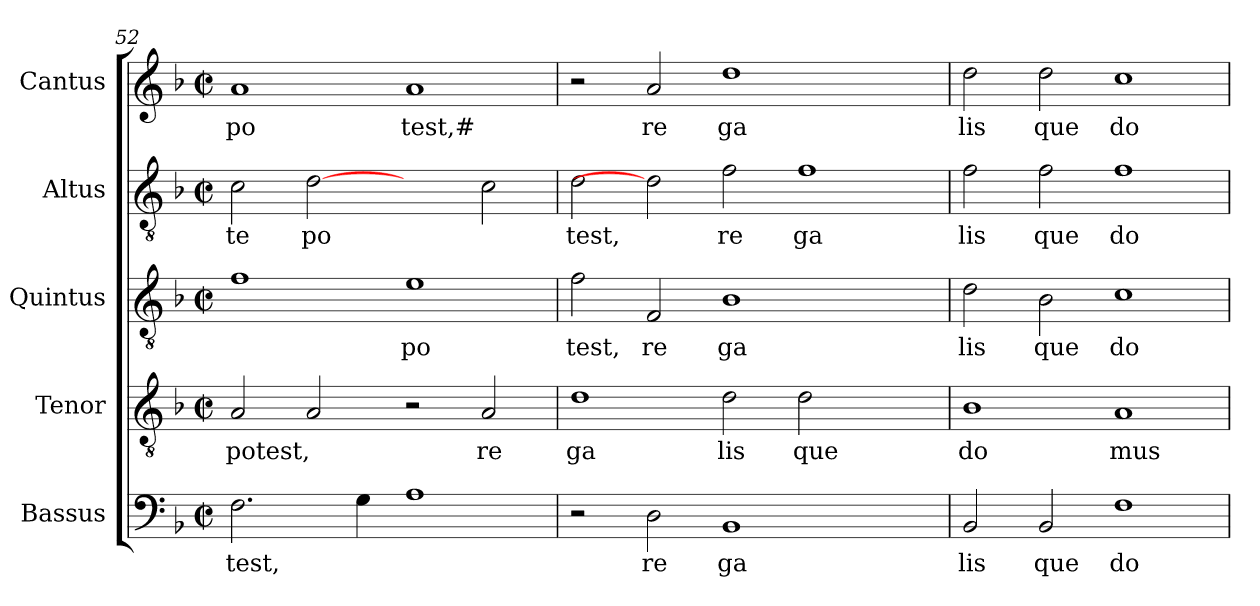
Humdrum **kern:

**kern	**text	**kern	**text	**kern	**text	**kern	**text	**kern	**text
*part5	*part5	*part4	*part4	*part3	*part3	*part2	*part2	*part1	*part1
*staff5	*staff5	*staff4	*staff4	*staff3	*staff3	*staff2	*staff2	*staff1	*staff1
*I"Bassus	*	*I"Tenor	*	*I"Quintus	*	*I"Altus	*	*I"Cantus	*
*clefF4	*	*clefGv2	*	*clefGv2	*	*clefGv2	*	*clefG2	*
*k[b-]	*	*k[b-]	*	*k[b-]	*	*k[b-]	*	*k[b-]	*
*F:	*	*F:	*	*F:	*	*F:	*	*F:	*
*M2/2	*	*M2/2	*	*M2/2	*	*M2/2	*	*M2/2	*
*met(c|)	*	*met(c|)	*	*met(c|)	*	*met(c|)	*	*met(c|)	*
=52	=52	=52	=52	=52	=52	=52	=52	=52	=52
!	!LO:LY:b	!	!LO:LY:b	!	!	!	!LO:LY:b:cj	!	!LO:LY:b:cj
2.F\	test,	2A/	potest,	1f	.	2c\	te	1a	po
!	!	!	!	!	!	!	!LO:LY:b:cj	!	!
.	.	2A/	.	.	.	[2d	po	.	.
4G\	.	.	.	.	.	.	.	.	.
!	!	!	!	!	!LO:LY:b:cj	!	!	!	!LO:LY:b:cj
1A	.	2r	.	1e	po	2ryy	.	1a	test,#
!	!	!	!LO:LY:b:cj	!	!	!	!	!	!
.	.	2A/	re	.	.	2c\	.	.	.
=53	=53	=53	=53	=53	=53	=53	=53	=53	=53
!	!	!	!LO:LY:b:cj	!	!LO:LY:b:cj	!	!LO:LY:b:cj	!	!
2r	.	1d	ga	2f\	test,	2d\	test,	2r	.
!	!LO:LY:b:cj	!	!	!	!LO:LY:b:cj	!	!	!	!LO:LY:b:cj
2D\	re	.	.	2F/	re	2d]	.	2a/	re
!	!LO:LY:b:cj	!	!LO:LY:b:cj	!	!LO:LY:b:cj	!	!LO:LY:b:cj	!	!LO:LY:b:cj
1BB-	ga	2d\	lis	1B-	ga	2f\	re	1dd	ga
!	!	!	!LO:LY:b:cj	!	!	!	!LO:LY:b:cj	!	!
.	.	2d\	que	.	.	1f	ga	.	.
2ryy	.	2ryy	.	2ryy	.	.	.	2ryy	.
=54	=54	=54	=54	=54	=54	=54	=54	=54	=54
!	!LO:LY:b:cj	!	!LO:LY:b:cj	!	!LO:LY:b:cj	!	!LO:LY:b:cj	!	!LO:LY:b:cj
2BB-/	lis	1B-	do	2d\	lis	2f\	lis	2dd\	lis
!	!LO:LY:b:cj	!	!	!	!LO:LY:b:cj	!	!LO:LY:b:cj	!	!LO:LY:b:cj
2BB-/	que	.	.	2B-\	que	2f\	que	2dd\	que
!	!LO:LY:b:cj	!	!LO:LY:b:cj	!	!LO:LY:b:cj	!	!LO:LY:b:cj	!	!LO:LY:b:cj
1F	do	1A	mus	1c	do	1f	do	1cc	do
=	=	=	=	=	=	=	=	=	=
*-	*-	*-	*-	*-	*-	*-	*-	*-	*-
